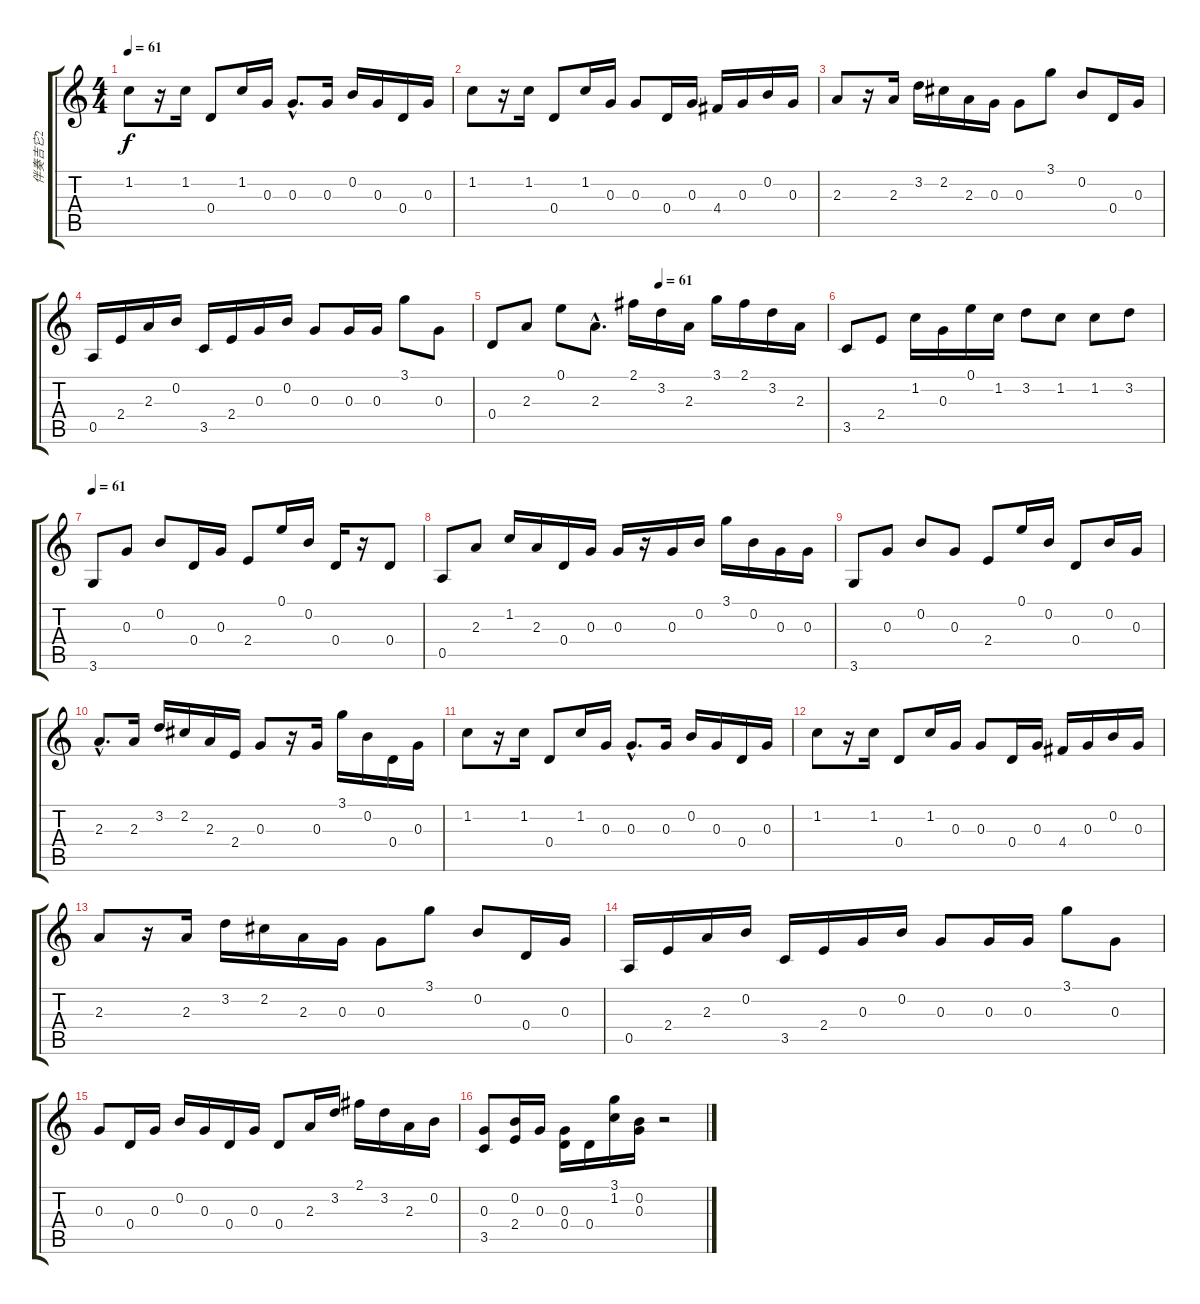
\track ("伴奏吉它2" "伴奏吉它2") {instrument acousticguitarsteel}
\staff {score tabs}
\tuning (E4 B3 G3 D3 A2 E2) {hide}
\ts (4 4)
\tempo 61
\clef g2
\ks c
1.2.8{dy f} r.16 1.2.16 0.4.8 1.2.16 0.3.16 0.3{hac}.8{d} 0.3.16 0.2.16 0.3.16 0.4.16 0.3.16 |
1.2.8 r.16 1.2.16 0.4.8 1.2.16 0.3.16 0.3.8 0.4.16 0.3.16 4.4.16 0.3.16 0.2.16 0.3.16 |
2.3.8 r.16 2.3.16 3.2.16 2.2.16 2.3.16 0.3.16 0.3.8 3.1.8 0.2.8 0.4.16 0.3.16 |
0.5.16 2.4.16 2.3.16 0.2.16 3.5.16 2.4.16 0.3.16 0.2.16 0.3.8 0.3.16 0.3.16 3.1.8 0.3.8 |
\tempo (61 0.5)
0.4.8 2.3.8 0.1.8 2.3{hac}.8{d} 2.1.16 3.2.16 2.3.16 3.1.16 2.1.16 3.2.16 2.3.16 |
3.5.8 2.4.8 1.2.16 0.3.16 0.1.16 1.2.16 3.2.8 1.2.8 1.2.8 3.2.8 |
\tempo 61
3.6.8 0.3.8 0.2.8 0.4.16 0.3.16 2.4.8 0.1.16 0.2.16 0.4.16 r.16 0.4.8 |
0.5.8 2.3.8 1.2.16 2.3.16 0.4.16 0.3.16 0.3.16 r.16 0.3.16 0.2.16 3.1.16 0.2.16 0.3.16 0.3.16 |
3.6.8 0.3.8 0.2.8 0.3.8 2.4.8 0.1.16 0.2.16 0.4.8 0.2.16 0.3.16 |
2.3{hac}.8{d} 2.3.16 3.2.16 2.2.16 2.3.16 2.4.16 0.3.8 r.16 0.3.16 3.1.16 0.2.16 0.4.16 0.3.16 |
1.2.8 r.16 1.2.16 0.4.8 1.2.16 0.3.16 0.3{hac}.8{d} 0.3.16 0.2.16 0.3.16 0.4.16 0.3.16 |
1.2.8 r.16 1.2.16 0.4.8 1.2.16 0.3.16 0.3.8 0.4.16 0.3.16 4.4.16 0.3.16 0.2.16 0.3.16 |
2.3.8 r.16 2.3.16 3.2.16 2.2.16 2.3.16 0.3.16 0.3.8 3.1.8 0.2.8 0.4.16 0.3.16 |
0.5.16 2.4.16 2.3.16 0.2.16 3.5.16 2.4.16 0.3.16 0.2.16 0.3.8 0.3.16 0.3.16 3.1.8 0.3.8 |
0.3.8 0.4.16 0.3.16 0.2.16 0.3.16 0.4.16 0.3.16 0.4.8 2.3.16 3.2.16 2.1.16 3.2.16 2.3.16 0.2.16 |
(0.3 3.5).8 (0.2 2.4).16 0.3.16 (0.3 0.4).16 0.4.16 (3.1 1.2).16 (0.2 0.3).16 r.2
